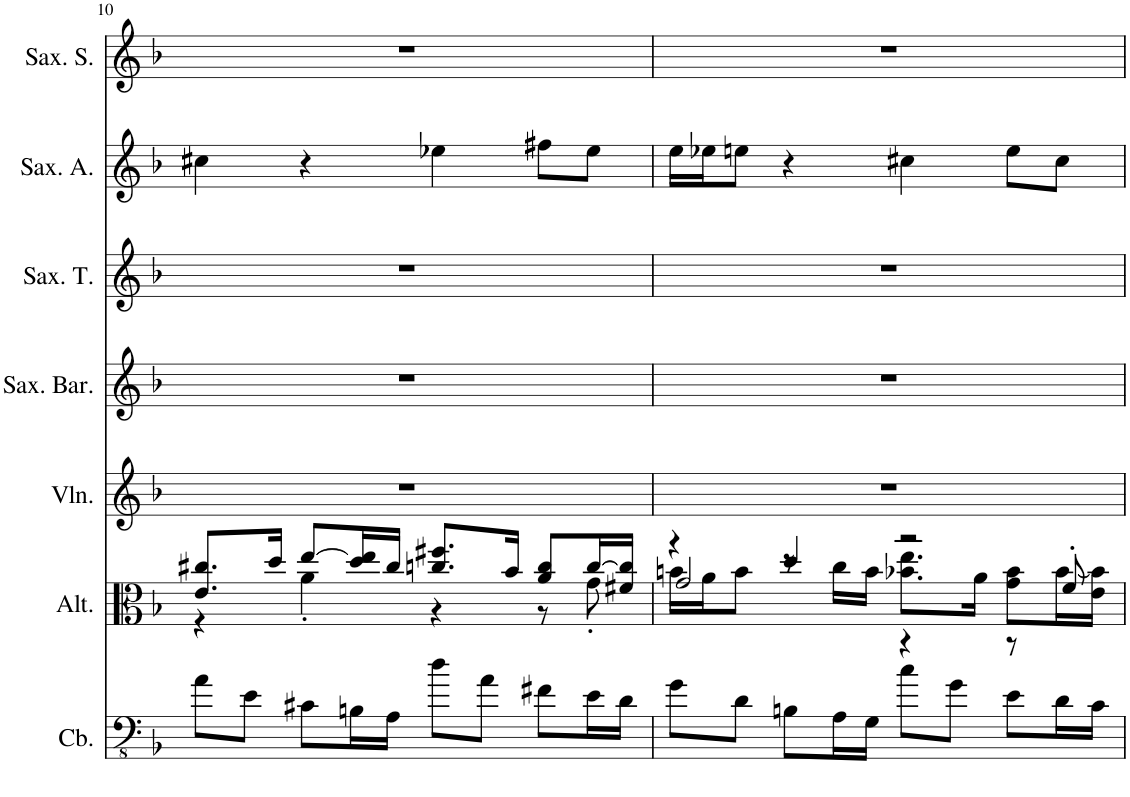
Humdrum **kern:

**kern	**kern	**kern	**kern	**kern	**kern	**kern
*part7	*part6	*part5	*part4	*part3	*part2	*part1
*staff7	*staff6	*staff5	*staff4	*staff3	*staff2	*staff1
*I"Contrebasse, Contrabass Accomp	*I"Alto, Viola Accomp	*I"Violon, Violin Accomp	*I"Saxophone Baryton, Baritone Sax	*I"Saxophone Ténor, Tenor Sax	*I"Saxophone Alto, Alto Sax	*I"Saxophone Soprano, Soprano Sax
*I'Cb.	*I'Alt.	*I'Vln.	*I'Sax. Bar.	*I'Sax. T.	*I'Sax. A.	*I'Sax. S.
!!LO:PB:g=z
*clefFv4	*clefC3	*clefG2	*clefG2	*clefG2	*clefG2	*clefG2
*Trd7c12	*	*	*Trd12c21	*Trd8c14	*Trd5c9	*Trd1c2
*k[b-]	*k[b-]	*k[b-]	*k[b-]	*k[b-]	*k[b-]	*k[b-]
*M4/4	*M4/4	*M4/4	*M4/4	*M4/4	*M4/4	*M4/4
=10	=10	=10	=10	=10	=10	=10
*	*^	*	*	*	*	*
8A\L	8.e/ 8.cc#X/L	4r	1r	1r	1r	4cc#X\	1r
8E\J	.	.	.	.	.	.	.
.	16dd/Jk	.	.	.	.	.	.
8C#X\L	[8ee/L	4a'\	.	.	.	4r	.
16BBn\L	16dd/ 16ee/]L	.	.	.	.	.	.
16AA\JJ	16cc#/JJ	.	.	.	.	.	.
8d\L	8.ccn/ 8.ff#X/L	4r	.	.	.	4ee-X\	.
8A\J	.	.	.	.	.	.	.
.	16b-/Jk	.	.	.	.	.	.
8F#X\L	8a/ 8cc/L	8r	.	.	.	8ff#X\L	.
16E\L	[16cc/L	8g'\	.	.	.	8ee-\J	.
16D\JJ	16f#X/ 16cc/]JJ	.	.	.	.	.	.
=11	=11	=11	=11	=11	=11	=11	=11
*	*	*^	*	*	*	*	*
8G\L	4r	16bn\LL	2g/	1r	1r	1r	16ee\LL	1r
.	.	16a\J	.	.	.	.	16ee-X\J	.
8D\J	.	8b\J	.	.	.	.	8een\J	.
8BBn\L	4dd/	8r	.	.	.	.	4r	.
16AA\L	.	16cc\LL	.	.	.	.	.	.
16GG\JJ	.	16b\JJ	.	.	.	.	.	.
8c\L	2r	8.b-X\ 8.ee\L	4r	.	.	.	4cc#X\	.
8G\J	.	.	.	.	.	.	.	.
.	.	16a\Jk	.	.	.	.	.	.
8E\L	.	8g\ 8b-\L	8r	.	.	.	8ee\L	.
16D\L	.	[16b-\L	8f'/	.	.	.	8cc#\J	.
16C\JJ	.	16e\ 16b-\]JJ	.	.	.	.	.	.
*	*v	*v	*v	*	*	*	*	*
=	=	=	=	=	=	=
*-	*-	*-	*-	*-	*-	*-
